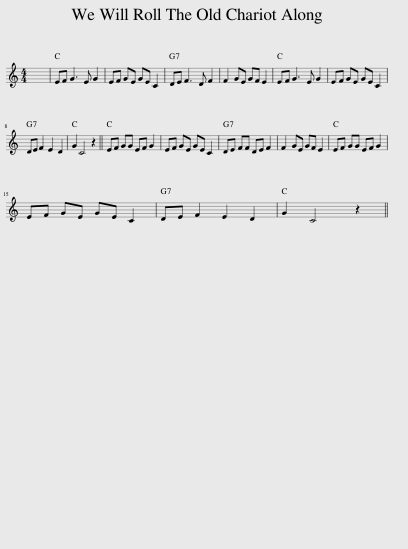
X:1
L:1/8
M:4/4
I:linebreak $
K:C
V:1 treble
V:1
 x8 | EF G3 E G2 | EF GE GE C2 | DE F3 D F2 | F2 GE GF E2 | %5
 EF G3 E G2 | EF GE GE C2 |$ DE F2 E2 D2 | G2 C4 z2 || EF GG EF G2 | %10
 EF GE GE C2 | DE FF DE F2 | F2 GE GF E2 | EF GG EF G2 |$ EF GE GE C2 | %15
 DE F2 E2 D2 | G2 C4 z2 || %17
